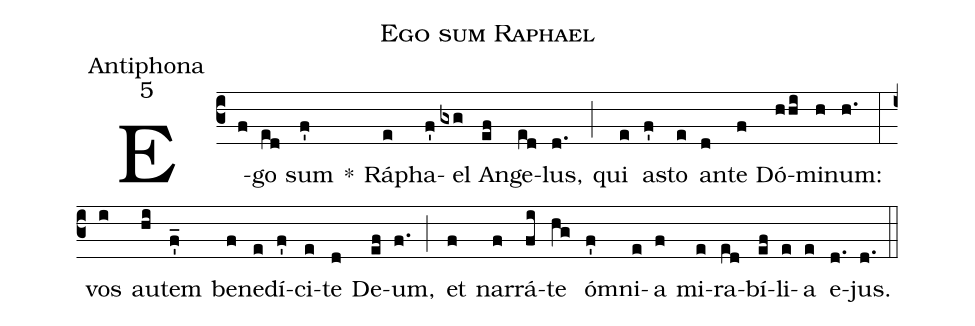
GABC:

name:Ego sum Raphael;
office-part:Antiphona;
mode:5;
%%
(c3) E(f)go(ed) sum(f') *() Rá(e)pha(f')el(gxg) An(ef)ge(ed)lus,(d.) (;) qui(e) a(f')sto(e) an(d)te(f) Dó(hhi)mi(h)num:(h.) (:) vos(i) au(hi)tem(f'_) be(f)ne(e)dí(f')ci(e)te(d) De(ef)um,(f.) (;) et(f) nar(f)rá(fi)te(hg) ó(f')mni(e)a(f) mi(e)ra(ed)bí(ef)li(e)a(e) e(d.)jus.(d.) (::)
